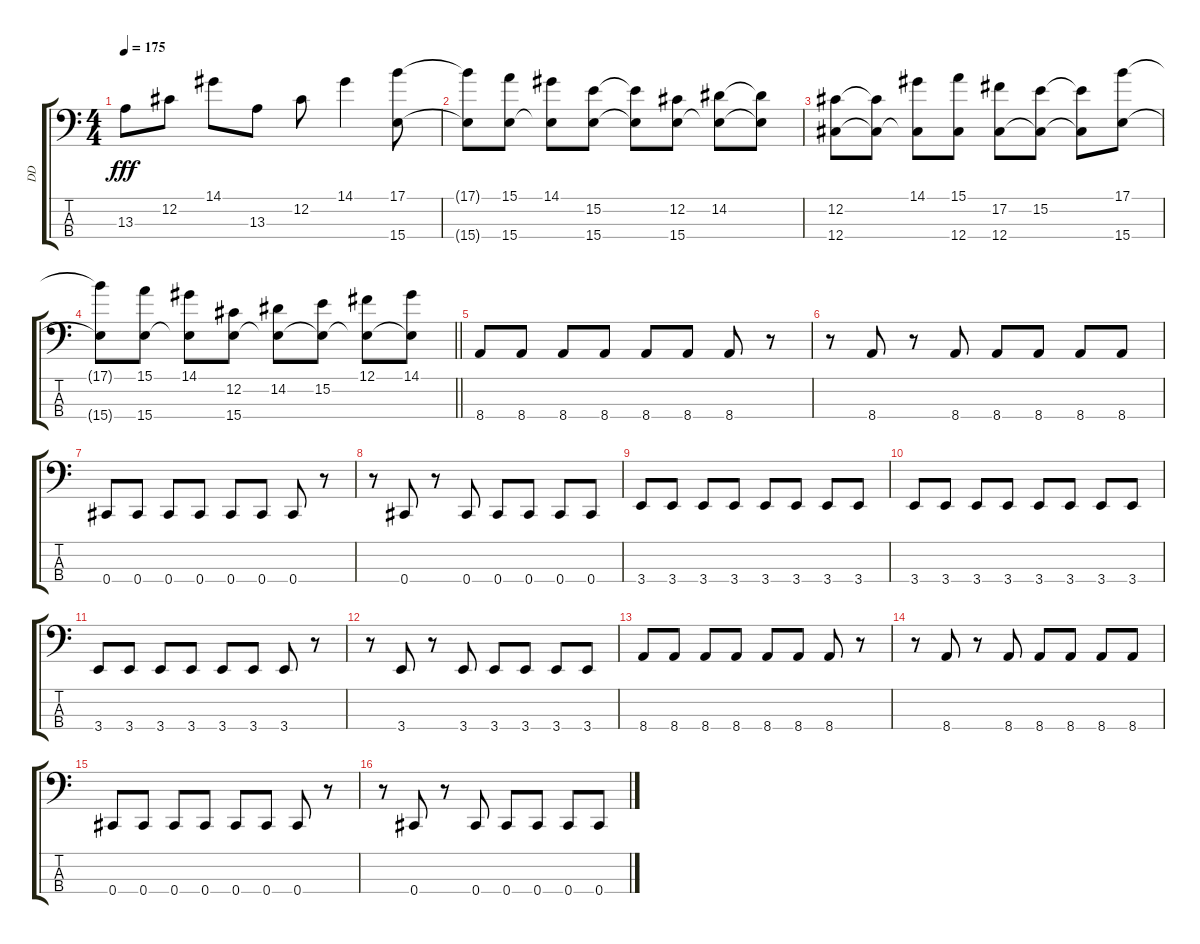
\track ("DD" "DD") {instrument electricbassfinger}
\staff {score tabs}
\tuning (Gb2 Db2 Ab1 Db1) {hide}
\ts (4 4)
\tempo 175
\clef f4
\ks c
13.3.8{dy fff} 12.2.8 14.1.8 13.3.8 12.2.8 14.1.4 (17.1 15.4).8 |
(17.1{t} 15.4{t}).8 (15.1 15.4).8 (14.1 15.4{t}).8 (15.2 15.4).8 (15.2{t} 15.4{t}).8 (12.2 15.4).8 (14.2 15.4{t}).8 (14.2{t} 15.4{t}).8 |
(12.2 12.4).8 (12.2{t} 12.4{t}).8 (14.1 12.4{t}).8 (15.1 12.4).8 (17.2 12.4).8 (15.2 12.4{t}).8 (15.2{t} 12.4{t}).8 (17.1 15.4).8 |
\barLineRight lightlight
(17.1{t} 15.4{t}).8 (15.1 15.4).8 (14.1 15.4{t}).8 (12.2 15.4).8 (14.2 15.4{t}).8 (15.2 15.4{t}).8 (12.1 15.4{t}).8 (14.1 15.4{t}).8 |
\section ("" "")
8.4.8 8.4.8 8.4.8 8.4.8 8.4.8 8.4.8 8.4.8 r.8 |
r.8 8.4.8 r.8 8.4.8 8.4.8 8.4.8 8.4.8 8.4.8 |
0.4.8 0.4.8 0.4.8 0.4.8 0.4.8 0.4.8 0.4.8 r.8 |
r.8 0.4.8 r.8 0.4.8 0.4.8 0.4.8 0.4.8 0.4.8 |
3.4.8 3.4.8 3.4.8 3.4.8 3.4.8 3.4.8 3.4.8 3.4.8 |
3.4.8 3.4.8 3.4.8 3.4.8 3.4.8 3.4.8 3.4.8 3.4.8 |
3.4.8 3.4.8 3.4.8 3.4.8 3.4.8 3.4.8 3.4.8 r.8 |
r.8 3.4.8 r.8 3.4.8 3.4.8 3.4.8 3.4.8 3.4.8 |
8.4.8 8.4.8 8.4.8 8.4.8 8.4.8 8.4.8 8.4.8 r.8 |
r.8 8.4.8 r.8 8.4.8 8.4.8 8.4.8 8.4.8 8.4.8 |
0.4.8 0.4.8 0.4.8 0.4.8 0.4.8 0.4.8 0.4.8 r.8 |
r.8 0.4.8 r.8 0.4.8 0.4.8 0.4.8 0.4.8 0.4.8
